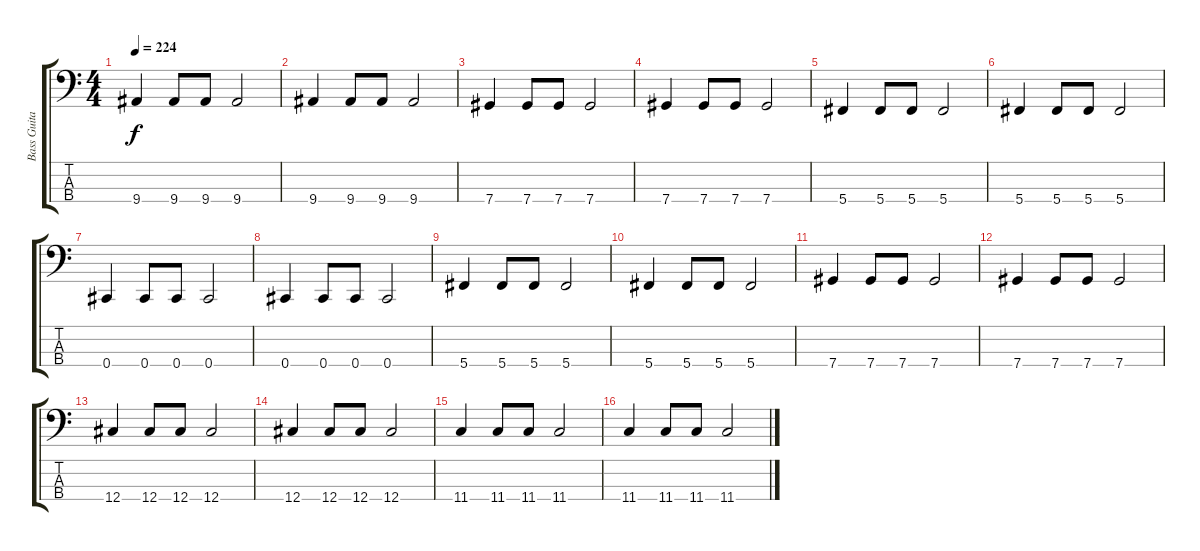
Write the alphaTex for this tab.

\track ("Bass Guitar" "Bass Guita") {instrument electricbassfinger}
\staff {score tabs}
\tuning (Gb2 Db2 Ab1 Db1) {hide}
\ts (4 4)
\tempo 224
\clef f4
\ks c
9.4.4{dy f} 9.4.8 9.4.8 9.4.2 |
9.4.4 9.4.8 9.4.8 9.4.2 |
7.4.4 7.4.8 7.4.8 7.4.2 |
7.4.4 7.4.8 7.4.8 7.4.2 |
5.4.4 5.4.8 5.4.8 5.4.2 |
5.4.4 5.4.8 5.4.8 5.4.2 |
0.4.4 0.4.8 0.4.8 0.4.2 |
0.4.4 0.4.8 0.4.8 0.4.2 |
5.4.4 5.4.8 5.4.8 5.4.2 |
5.4.4 5.4.8 5.4.8 5.4.2 |
7.4.4 7.4.8 7.4.8 7.4.2 |
7.4.4 7.4.8 7.4.8 7.4.2 |
12.4.4 12.4.8 12.4.8 12.4.2 |
12.4.4 12.4.8 12.4.8 12.4.2 |
11.4.4 11.4.8 11.4.8 11.4.2 |
11.4.4 11.4.8 11.4.8 11.4.2
